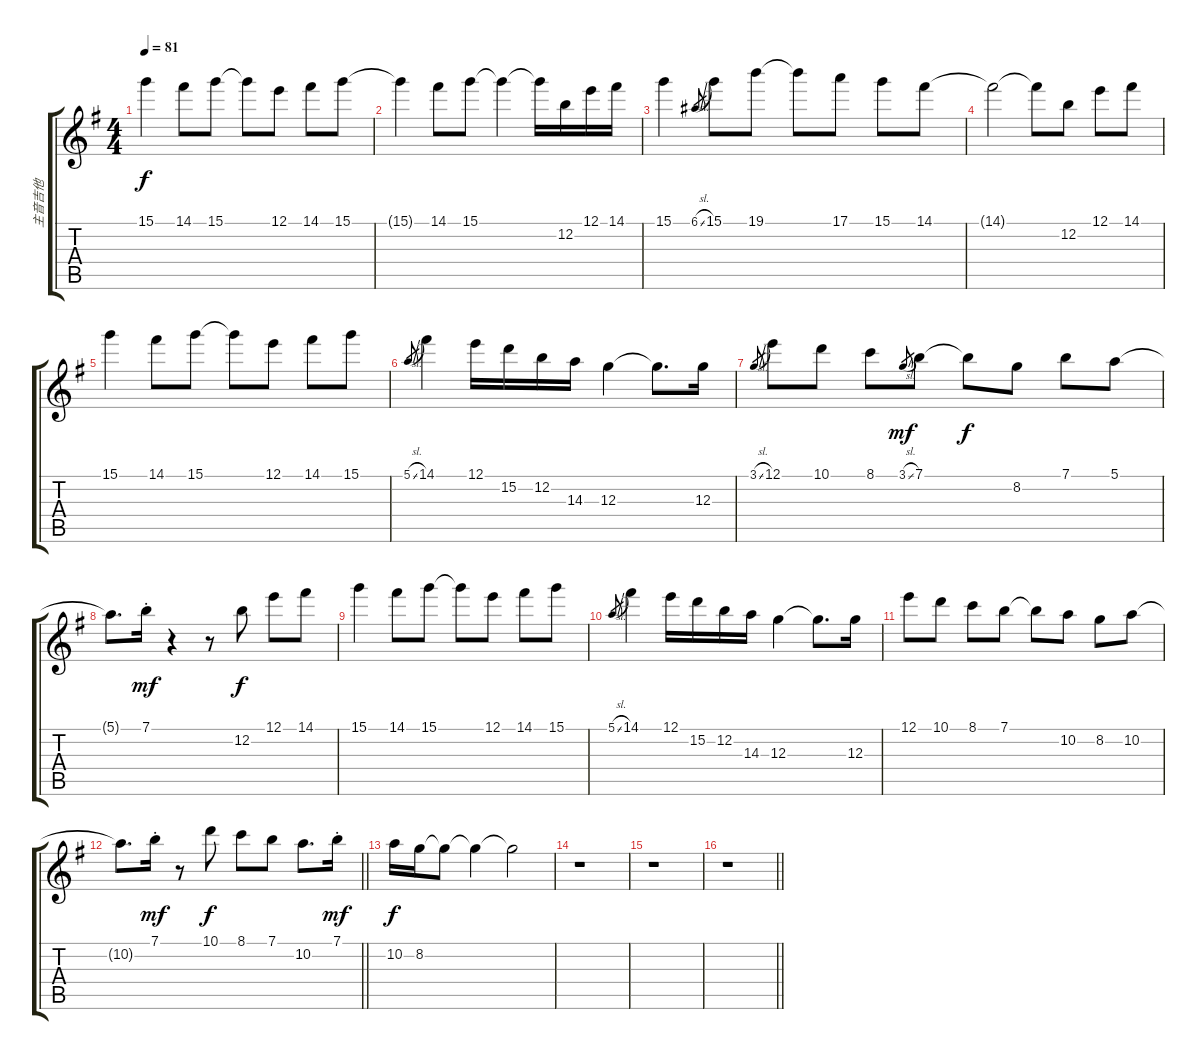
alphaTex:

\track ("主音吉他" "主音吉他") {instrument distortionguitar}
\staff {score tabs}
\tuning (E4 B3 G3 D3 A2 E2) {hide}
\ts (4 4)
\tempo 81
\clef g2
\ks g
15.1.4{dy f} 14.1.8 15.1.8 15.1{t}.8 12.1.8 14.1.8 15.1.8 |
15.1{t}.4 14.1.8 15.1.8 15.1{t}.4 15.1{t}.16 12.2.16 12.1.16 14.1.16 |
15.1.4 6.1{sl}.8{gr} 15.1.8 19.1.8 19.1{t}.8 17.1.8 15.1.8 14.1.8 |
14.1{t}.2 14.1{t}.8 12.2.8 12.1.8 14.1.8 |
15.1.4 14.1.8 15.1.8 15.1{t}.8 12.1.8 14.1.8 15.1.8 |
5.1{sl}.8{gr} 14.1.4 12.1.16 15.2.16 12.2.16 14.3.16 12.3.4 12.3{t}.8{d} 12.3.16 |
3.1{sl}.8{gr} 12.1.8 10.1.8 8.1.8 3.1{sl}.8{gr dy mf} 7.1.8 7.1{t}.8{dy f} 8.2.8 7.1.8 5.1.8 |
5.1{t}.8{d} 7.1{st}.16{dy mf} r.4 r.8 12.2.8{dy f} 12.1.8 14.1.8 |
15.1.4 14.1.8 15.1.8 15.1{t}.8 12.1.8 14.1.8 15.1.8 |
5.1{sl}.8{gr} 14.1.4 12.1.16 15.2.16 12.2.16 14.3.16 12.3.4 12.3{t}.8{d} 12.3.16 |
12.1.8 10.1.8 8.1.8 7.1.8 7.1{t}.8 10.2.8 8.2.8 10.2.8 |
\barLineRight lightlight
10.2{t}.8{d} 7.1{st}.16{dy mf} r.8 10.1.8{dy f} 8.1.8 7.1.8 10.2.8{d} 7.1{st}.16{dy mf} |
10.2.16{dy f} 8.2.16 8.2{t}.8 8.2{t}.4 8.2{t}.2 |
r.1 |
r.1 |
\barLineRight lightlight
r.1
